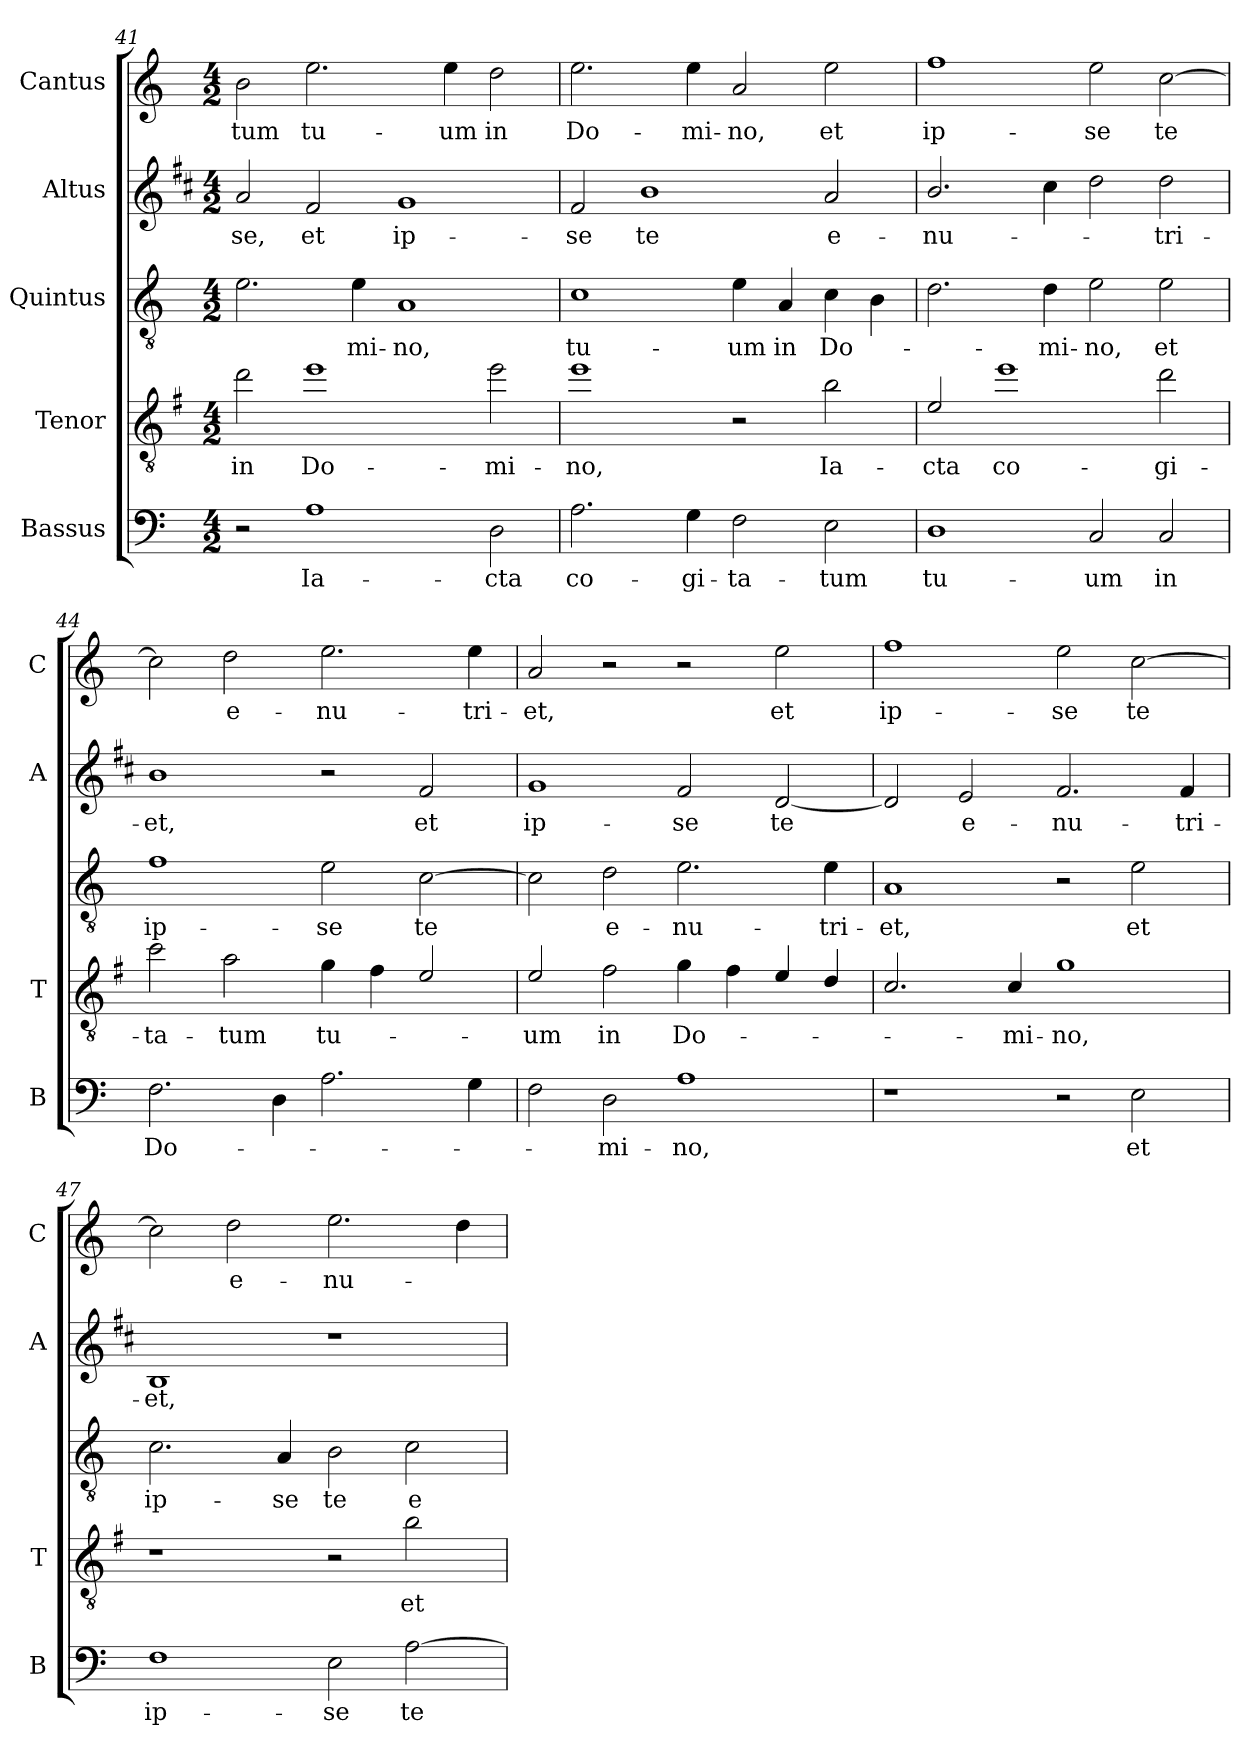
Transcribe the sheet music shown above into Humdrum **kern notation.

**kern	**text	**kern	**text	**kern	**text	**kern	**text	**kern	**text
*part5	*part5	*part4	*part4	*part3	*part3	*part2	*part2	*part1	*part1
*staff5	*staff5	*staff4	*staff4	*staff3	*staff3	*staff2	*staff2	*staff1	*staff1
*I"Bassus	*	*I"Tenor	*	*I"Quintus	*	*I"Altus	*	*I"Cantus	*
*I'B	*	*I'T	*	*	*	*I'A	*	*I'C	*
!!LO:LB:g=z
*clefF4	*	*clefGv2	*	*clefGv2	*	*clefG2	*	*clefG2	*
*	*	*ITrd4c7	*	*	*	*ITrd1c2	*	*	*
*k[]	*	*k[]	*	*k[]	*	*k[]	*	*k[]	*
*C:	*	*C:	*	*C:	*	*C:	*	*C:	*
*M4/2	*	*M4/2	*	*M4/2	*	*M4/2	*	*M4/2	*
=41	=41	=41	=41	=41	=41	=41	=41	=41	=41
!	!	!	!LO:LY:b	!	!	!	!LO:LY:b	!	!LO:LY:b
2r	.	2g\	in	2.e\	.	2g/	-se,	2b\	-tum
!	!LO:LY:b	!	!LO:LY:b	!	!	!	!LO:LY:b	!	!LO:LY:b
1A	Ia-	1a	Do-	.	.	2e/	et	2.ee\	tu-
!	!	!	!	!	!LO:LY:b	!	!	!	!
.	.	.	.	4e\	-mi-	.	.	.	.
!	!	!	!	!	!LO:LY:b	!	!LO:LY:b	!	!
.	.	.	.	1A	-no,	1f	ip-	.	.
!	!	!	!	!	!	!	!	!	!LO:LY:b
.	.	.	.	.	.	.	.	4ee\	-um
!	!LO:LY:b	!	!LO:LY:b	!	!	!	!	!	!LO:LY:b
2D\	-cta	2a\	-mi-	.	.	.	.	2dd\	in
=42	=42	=42	=42	=42	=42	=42	=42	=42	=42
!	!LO:LY:b	!	!LO:LY:b	!	!LO:LY:b	!	!LO:LY:b	!	!LO:LY:b
2.A\	co-	1a	-no,	1c	tu-	2e/	-se	2.ee\	Do-
!	!	!	!	!	!	!	!LO:LY:b	!	!
.	.	.	.	.	.	1a	te	.	.
!	!LO:LY:b	!	!	!	!	!	!	!	!LO:LY:b
4G\	-gi-	.	.	.	.	.	.	4ee\	-mi-
!	!LO:LY:b	!	!	!	!LO:LY:b	!	!	!	!LO:LY:b
2F\	-ta-	2r	.	4e\	-um	.	.	2a/	-no,
!	!	!	!	!	!LO:LY:b	!	!	!	!
.	.	.	.	4A/	in	.	.	.	.
!	!LO:LY:b	!	!LO:LY:b	!	!LO:LY:b	!	!LO:LY:b	!	!LO:LY:b
2E\	-tum	2e\	Ia-	4c\	Do-	2g/	e-	2ee\	et
.	.	.	.	4B\	.	.	.	.	.
=43	=43	=43	=43	=43	=43	=43	=43	=43	=43
!	!LO:LY:b	!	!LO:LY:b	!	!	!	!LO:LY:b	!	!LO:LY:b
1D	tu-	2A/	-cta	2.d\	.	2.a/	-nu-	1ff	ip-
!	!	!	!LO:LY:b	!	!	!	!	!	!
.	.	1a	co-	.	.	.	.	.	.
!	!	!	!	!	!LO:LY:b	!	!	!	!
.	.	.	.	4d\	-mi-	4b\	.	.	.
!	!LO:LY:b	!	!	!	!LO:LY:b	!	!	!	!LO:LY:b
2C/	-um	.	.	2e\	-no,	2cc\	.	2ee\	-se
!	!LO:LY:b	!	!LO:LY:b	!	!LO:LY:b	!	!LO:LY:b	!	!LO:LY:b
2C/	in	2g\	-gi-	2e\	et	2cc\	-tri-	[2cc\	te
=44	=44	=44	=44	=44	=44	=44	=44	=44	=44
!	!LO:LY:b	!	!LO:LY:b	!	!LO:LY:b	!	!LO:LY:b	!	!
2.F\	Do-	2f\	-ta-	1f	ip-	1a	-et,	2cc\]	.
!	!	!	!LO:LY:b	!	!	!	!	!	!LO:LY:b
.	.	2d\	-tum	.	.	.	.	2dd\	e-
4D\	.	.	.	.	.	.	.	.	.
!	!	!	!LO:LY:b	!	!LO:LY:b	!	!	!	!LO:LY:b
2.A\	.	4c\	tu-	2e\	-se	2r	.	2.ee\	-nu-
.	.	4B\	.	.	.	.	.	.	.
!	!	!	!	!	!LO:LY:b	!	!LO:LY:b	!	!
.	.	2A/	.	[2c\	te	2e/	et	.	.
!	!	!	!	!	!	!	!	!	!LO:LY:b
4G\	.	.	.	.	.	.	.	4ee\	-tri-
=45	=45	=45	=45	=45	=45	=45	=45	=45	=45
!	!	!	!LO:LY:b	!	!	!	!LO:LY:b	!	!LO:LY:b
2F\	.	2A/	-um	2c\]	.	1f	ip-	2a/	-et,
!	!LO:LY:b	!	!LO:LY:b	!	!LO:LY:b	!	!	!	!
2D\	-mi-	2B\	in	2d\	e-	.	.	2r	.
!	!LO:LY:b	!	!LO:LY:b	!	!LO:LY:b	!	!LO:LY:b	!	!
1A	-no,	4c\	Do-	2.e\	-nu-	2e/	-se	2r	.
.	.	4B\	.	.	.	.	.	.	.
!	!	!	!	!	!	!	!LO:LY:b	!	!LO:LY:b
.	.	4A/	.	.	.	[2c/	te	2ee\	et
!	!	!	!	!	!LO:LY:b	!	!	!	!
.	.	4G/	.	4e\	-tri-	.	.	.	.
!!LO:LB:g=z
=46	=46	=46	=46	=46	=46	=46	=46	=46	=46
!	!	!	!	!	!LO:LY:b	!	!	!	!LO:LY:b
1r	.	2.F/	.	1A	-et,	2c/]	.	1ff	ip-
!	!	!	!	!	!	!	!LO:LY:b	!	!
.	.	.	.	.	.	2d/	e-	.	.
!	!	!	!LO:LY:b	!	!	!	!	!	!
.	.	4F/	-mi-	.	.	.	.	.	.
!	!	!	!LO:LY:b	!	!	!	!LO:LY:b	!	!LO:LY:b
2r	.	1c	-no,	2r	.	2.e/	-nu-	2ee\	-se
!	!LO:LY:b	!	!	!	!LO:LY:b	!	!	!	!LO:LY:b
2E\	et	.	.	2e\	et	.	.	[2cc\	te
!	!	!	!	!	!	!	!LO:LY:b	!	!
.	.	.	.	.	.	4e/	-tri-	.	.
=47	=47	=47	=47	=47	=47	=47	=47	=47	=47
!	!LO:LY:b	!	!	!	!LO:LY:b	!	!LO:LY:b	!	!
1F	ip-	1r	.	2.c\	ip-	1A	-et,	2cc\]	.
!	!	!	!	!	!	!	!	!	!LO:LY:b
.	.	.	.	.	.	.	.	2dd\	e-
!	!	!	!	!	!LO:LY:b	!	!	!	!
.	.	.	.	4A/	-se	.	.	.	.
!	!LO:LY:b	!	!	!	!LO:LY:b	!	!	!	!LO:LY:b
2E\	-se	2r	.	2B\	te	1r	.	2.ee\	-nu-
!	!LO:LY:b	!	!LO:LY:b	!	!LO:LY:b	!	!	!	!
[2A\	te	2e\	et	2c\	e-	.	.	.	.
.	.	.	.	.	.	.	.	4dd\	.
=	=	=	=	=	=	=	=	=	=
*-	*-	*-	*-	*-	*-	*-	*-	*-	*-
